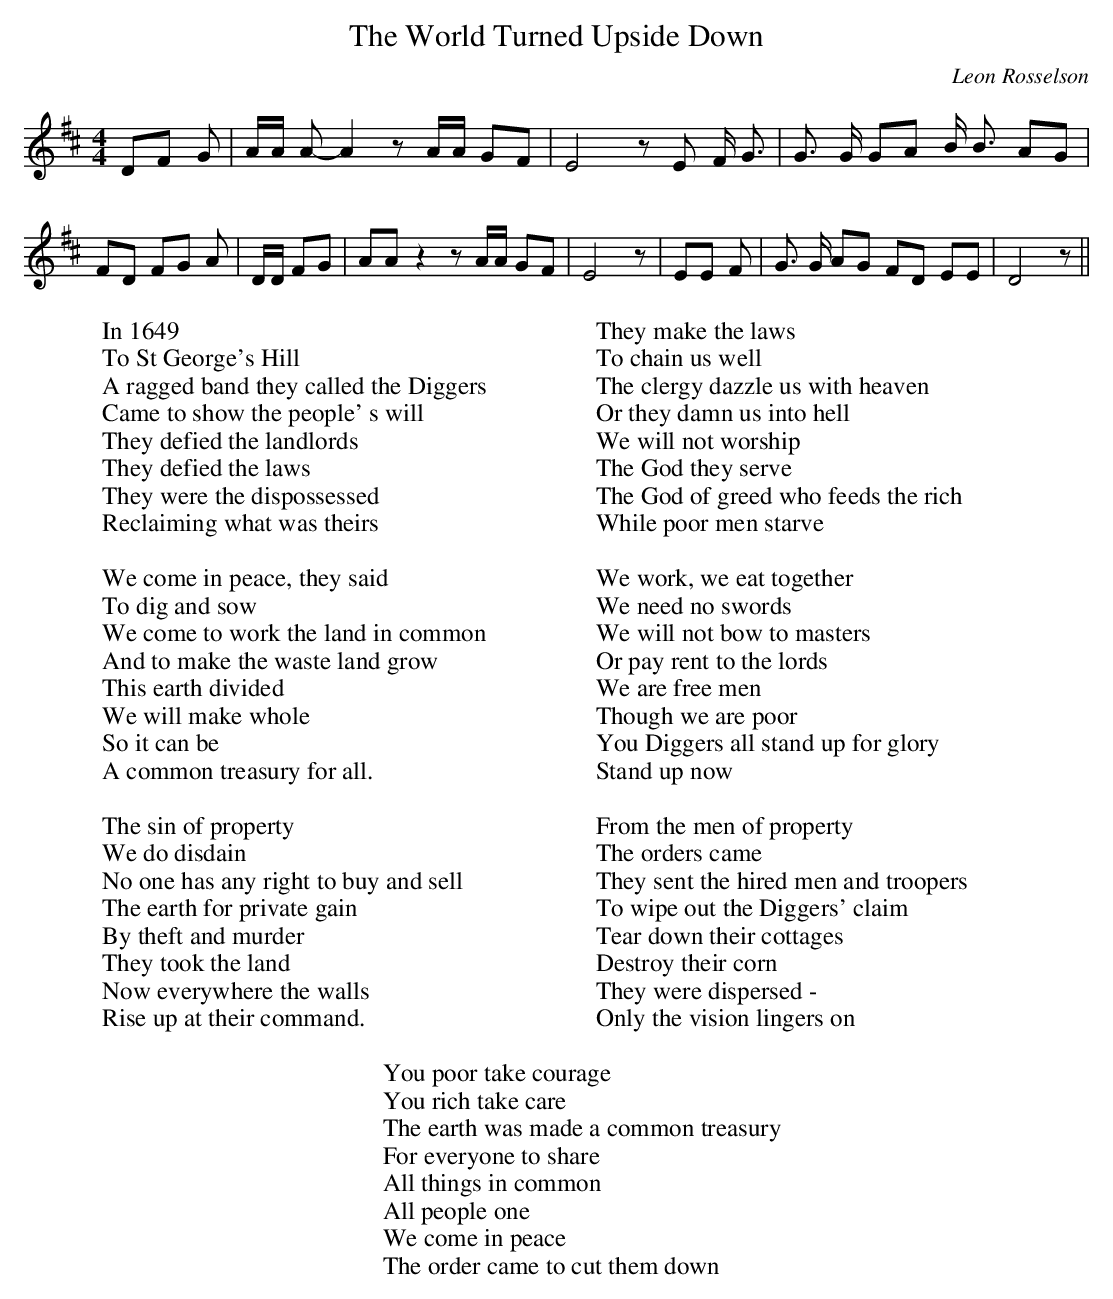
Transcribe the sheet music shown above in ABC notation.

X:1
T:The World Turned Upside Down
C:Leon Rosselson
M:4/4
L:1/8
K:D
 DF G| A/2A/2 A- A2 z A/2A/2 GF| E4 z E F/2 G3/2| G3/2 G/2 GA B/2 B3/2 AG|\
 FD FG A| D/2D/2 FG| AA z2 z A/2A/2 GF| E4 z| EE F| G3/2 G/2 AG FD EE|\
 D4 z||
W:In 1649
W:To St George's Hill
W:A ragged band they called the Diggers
W:Came to show the people' s will
W:They defied the landlords
W:They defied the laws
W:They were the dispossessed
W:Reclaiming what was theirs
W:
W:We come in peace, they said
W:To dig and sow
W:We come to work the land in common
W:And to make the waste land grow
W:This earth divided
W:We will make whole
W:So it can be
W:A common treasury for all.
W:
W:The sin of property
W:We do disdain
W:No one has any right to buy and sell
W:The earth for private gain
W:By theft and murder
W:They took the land
W:Now everywhere the walls
W:Rise up at their command.
W:
W:They make the laws
W:To chain us well
W:The clergy dazzle us with heaven
W:Or they damn us into hell
W:We will not worship
W:The God they serve
W:The God of greed who feeds the rich
W:While poor men starve
W:
W:We work, we eat together
W:We need no swords
W:We will not bow to masters
W:Or pay rent to the lords
W:We are free men
W:Though we are poor
W:You Diggers all stand up for glory
W:Stand up now
W:
W:From the men of property
W:The orders came
W:They sent the hired men and troopers
W:To wipe out the Diggers' claim
W:Tear down their cottages
W:Destroy their corn
W:They were dispersed -
W:Only the vision lingers on
W:
W:You poor take courage
W:You rich take care
W:The earth was made a common treasury
W:For everyone to share
W:All things in common
W:All people one
W:We come in peace
W:The order came to cut them down
